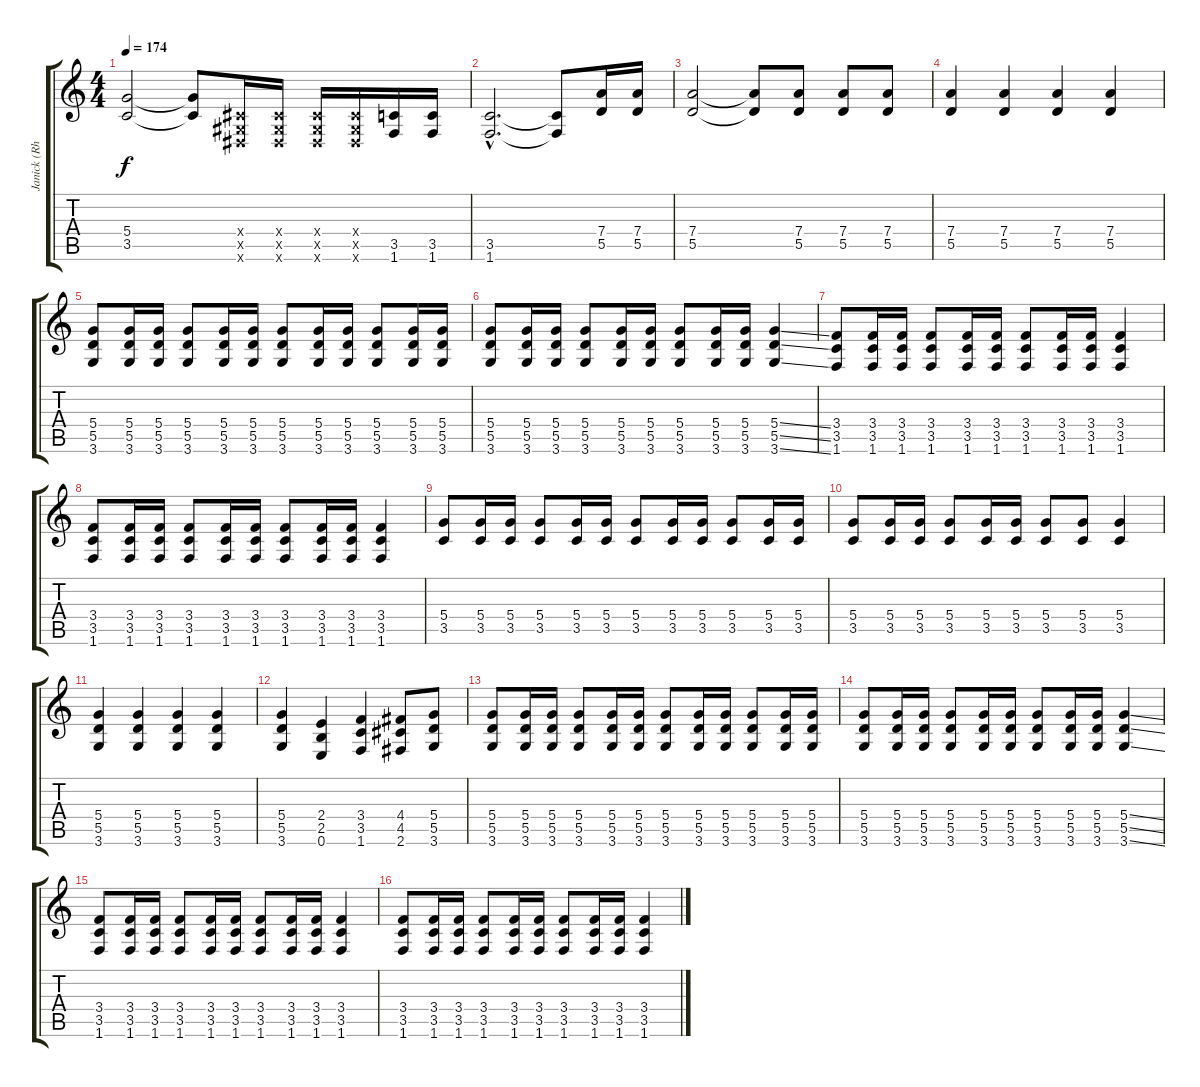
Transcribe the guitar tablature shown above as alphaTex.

\track ("Janick (Rhy. Guitar)" "Janick (Rh") {instrument distortionguitar}
\staff {score tabs}
\tuning (E4 B3 G3 D3 A2 E2) {hide}
\ts (4 4)
\tempo 174
\clef g2
\ks c
(5.4 3.5).2{dy f} (5.4{t} 3.5{t}).8 (-1.4{x} -1.5{x} -1.6{x}).16 (-1.4{x} -1.5{x} -1.6{x}).16 (-1.4{x} -1.5{x} -1.6{x}).16 (-1.4{x} -1.5{x} -1.6{x}).16 (3.5 1.6).16 (3.5 1.6).16 |
(3.5{hac} 1.6{hac}).2{d} (3.5{t} 1.6{t}).8 (7.4 5.5).16 (7.4 5.5).16 |
(7.4 5.5).2 (7.4{t} 5.5{t}).8 (7.4 5.5).8 (7.4 5.5).8 (7.4 5.5).8 |
(7.4 5.5).4 (7.4 5.5).4 (7.4 5.5).4 (7.4 5.5).4 |
(5.4 5.5 3.6).8 (5.4 5.5 3.6).16 (5.4 5.5 3.6).16 (5.4 5.5 3.6).8 (5.4 5.5 3.6).16 (5.4 5.5 3.6).16 (5.4 5.5 3.6).8 (5.4 5.5 3.6).16 (5.4 5.5 3.6).16 (5.4 5.5 3.6).8 (5.4 5.5 3.6).16 (5.4 5.5 3.6).16 |
(5.4 5.5 3.6).8 (5.4 5.5 3.6).16 (5.4 5.5 3.6).16 (5.4 5.5 3.6).8 (5.4 5.5 3.6).16 (5.4 5.5 3.6).16 (5.4 5.5 3.6).8 (5.4 5.5 3.6).16 (5.4 5.5 3.6).16 (5.4{ss} 5.5{ss} 3.6{ss}).4 |
(3.4 3.5 1.6).8 (3.4 3.5 1.6).16 (3.4 3.5 1.6).16 (3.4 3.5 1.6).8 (3.4 3.5 1.6).16 (3.4 3.5 1.6).16 (3.4 3.5 1.6).8 (3.4 3.5 1.6).16 (3.4 3.5 1.6).16 (3.4 3.5 1.6).4 |
(3.4 3.5 1.6).8 (3.4 3.5 1.6).16 (3.4 3.5 1.6).16 (3.4 3.5 1.6).8 (3.4 3.5 1.6).16 (3.4 3.5 1.6).16 (3.4 3.5 1.6).8 (3.4 3.5 1.6).16 (3.4 3.5 1.6).16 (3.4 3.5 1.6).4 |
(5.4 3.5).8 (5.4 3.5).16 (5.4 3.5).16 (5.4 3.5).8 (5.4 3.5).16 (5.4 3.5).16 (5.4 3.5).8 (5.4 3.5).16 (5.4 3.5).16 (5.4 3.5).8 (5.4 3.5).16 (5.4 3.5).16 |
(5.4 3.5).8 (5.4 3.5).16 (5.4 3.5).16 (5.4 3.5).8 (5.4 3.5).16 (5.4 3.5).16 (5.4 3.5).8 (5.4 3.5).8 (5.4 3.5).4 |
(5.4 5.5 3.6).4 (5.4 5.5 3.6).4 (5.4 5.5 3.6).4 (5.4 5.5 3.6).4 |
(5.4 5.5 3.6).4 (2.4 2.5 0.6).4 (3.4 3.5 1.6).4 (4.4 4.5 2.6).8 (5.4 5.5 3.6).8 |
(5.4 5.5 3.6).8 (5.4 5.5 3.6).16 (5.4 5.5 3.6).16 (5.4 5.5 3.6).8 (5.4 5.5 3.6).16 (5.4 5.5 3.6).16 (5.4 5.5 3.6).8 (5.4 5.5 3.6).16 (5.4 5.5 3.6).16 (5.4 5.5 3.6).8 (5.4 5.5 3.6).16 (5.4 5.5 3.6).16 |
(5.4 5.5 3.6).8 (5.4 5.5 3.6).16 (5.4 5.5 3.6).16 (5.4 5.5 3.6).8 (5.4 5.5 3.6).16 (5.4 5.5 3.6).16 (5.4 5.5 3.6).8 (5.4 5.5 3.6).16 (5.4 5.5 3.6).16 (5.4{ss} 5.5{ss} 3.6{ss}).4 |
(3.4 3.5 1.6).8 (3.4 3.5 1.6).16 (3.4 3.5 1.6).16 (3.4 3.5 1.6).8 (3.4 3.5 1.6).16 (3.4 3.5 1.6).16 (3.4 3.5 1.6).8 (3.4 3.5 1.6).16 (3.4 3.5 1.6).16 (3.4 3.5 1.6).4 |
(3.4 3.5 1.6).8 (3.4 3.5 1.6).16 (3.4 3.5 1.6).16 (3.4 3.5 1.6).8 (3.4 3.5 1.6).16 (3.4 3.5 1.6).16 (3.4 3.5 1.6).8 (3.4 3.5 1.6).16 (3.4 3.5 1.6).16 (3.4 3.5 1.6).4
